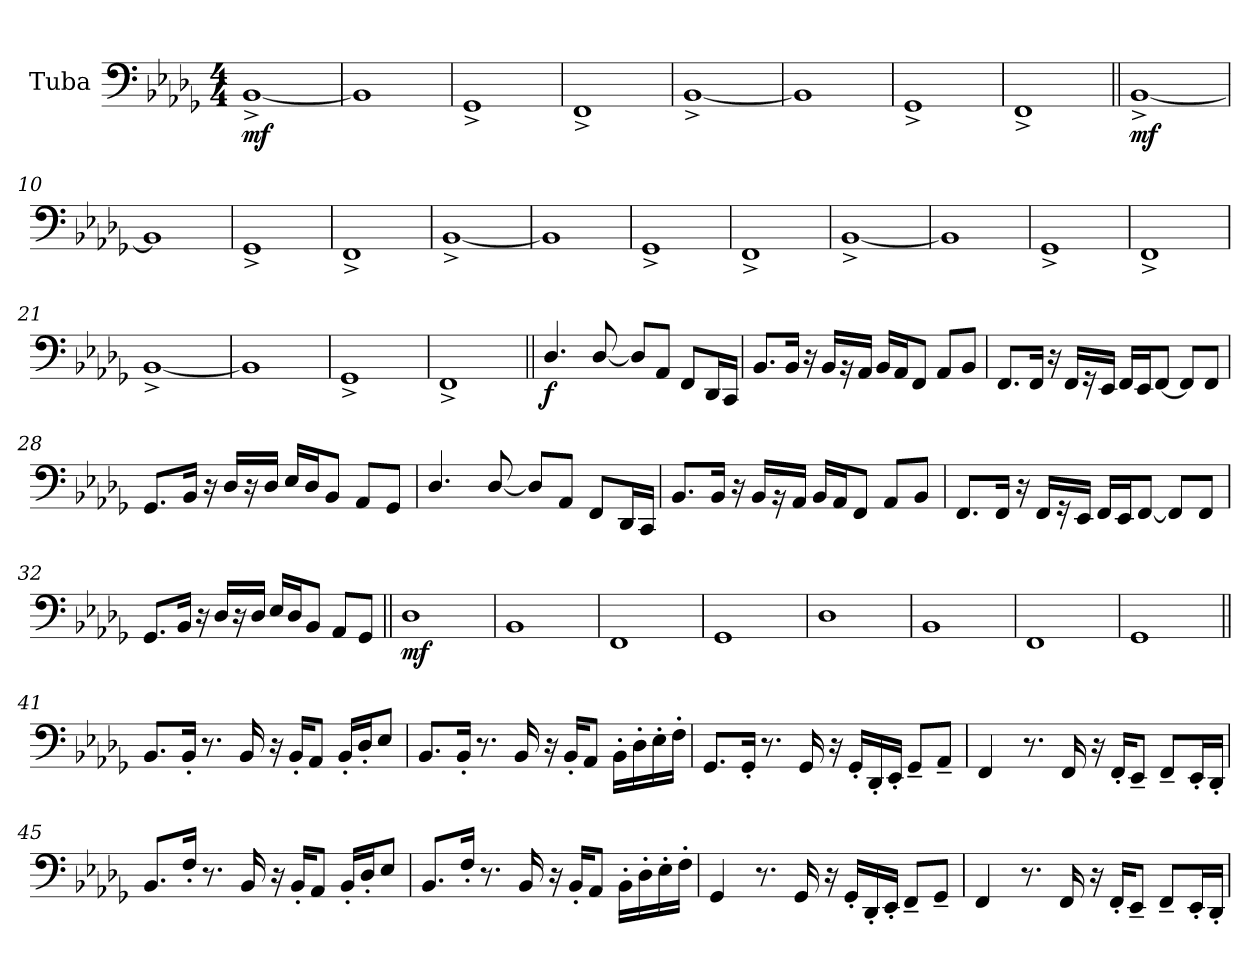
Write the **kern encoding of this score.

**kern	**dynam
*part1	*part1
*staff1	*staff1
*I"Tuba	*
!!LO:PB:g=z
*clefF4	*
*k[b-e-a-d-g-]	*
*b-:	*
*M4/4	*
*MM90	*
=1	=1
!	!LO:DY:b
[1BB-^</	mf
=2	=2
1BB-/]	.
=3	=3
1GG-^</	.
=4	=4
1FF^</	.
=5	=5
[1BB-^</	.
=6	=6
1BB-/]	.
=7	=7
1GG-^</	.
=8	=8
1FF^</	.
!!LO:LB:g=z
=9||	=9||
!	!LO:DY:b
[1BB-^</	mf
=10	=10
1BB-/]	.
=11	=11
1GG-^</	.
=12	=12
1FF^</	.
=13	=13
[1BB-^</	.
=14	=14
1BB-/]	.
=15	=15
1GG-^</	.
=16	=16
1FF^</	.
=17	=17
[1BB-^</	.
!!LO:LB:g=z
=18	=18
1BB-/]	.
=19	=19
1GG-^</	.
=20	=20
1FF^</	.
=21	=21
[1BB-^</	.
=22	=22
1BB-/]	.
=23	=23
1GG-^</	.
=24	=24
1FF^</	.
=25||	=25||
!	!LO:DY:b
4.D-/	f
[8D-/	.
8D-/L]	.
8AA-/J	.
8FF/L	.
16DD-/L	.
16CC/JJ	.
!!LO:LB:g=z
=26	=26
8.BB-/L	.
16BB-/Jk	.
16r	.
16BB-/LL	.
16r	.
16AA-/JJ	.
16BB-/LL	.
16AA-/J	.
8FF/J	.
8AA-/L	.
8BB-/J	.
=27	=27
8.FF/L	.
16FF/Jk	.
16r	.
16FF/LL	.
16r	.
16EE-/JJ	.
16FF/LL	.
16EE-/J	.
[8FF/J	.
8FF/L]	.
8FF/J	.
=28	=28
8.GG-/L	.
16BB-/Jk	.
16r	.
16D-/LL	.
16r	.
16D-/JJ	.
16E-/LL	.
16D-/J	.
8BB-/J	.
8AA-/L	.
8GG-/J	.
!!LO:LB:g=z
=29	=29
4.D-/	.
[8D-/	.
8D-/L]	.
8AA-/J	.
8FF/L	.
16DD-/L	.
16CC/JJ	.
=30	=30
8.BB-/L	.
16BB-/Jk	.
16r	.
16BB-/LL	.
16r	.
16AA-/JJ	.
16BB-/LL	.
16AA-/J	.
8FF/J	.
8AA-/L	.
8BB-/J	.
=31	=31
8.FF/L	.
16FF/Jk	.
16r	.
16FF/LL	.
16r	.
16EE-/JJ	.
16FF/LL	.
16EE-/J	.
[8FF/J	.
8FF/L]	.
8FF/J	.
!!LO:LB:g=z
=32	=32
8.GG-/L	.
16BB-/Jk	.
16r	.
16D-/LL	.
16r	.
16D-/JJ	.
16E-/LL	.
16D-/J	.
8BB-/J	.
8AA-/L	.
8GG-/J	.
=33||	=33||
!	!LO:DY:b
1D-/	mf
=34	=34
1BB-/	.
=35	=35
1FF/	.
=36	=36
1GG-/	.
=37	=37
1D-\	.
=38	=38
1BB-/	.
!!LO:LB:g=z
=39	=39
1FF/	.
=40	=40
1GG-/	.
=41||	=41||
8.BB-/L	.
16BB-'</Jk	.
8.r	.
16BB-/	.
16r	.
16BB-'</KL	.
8AA-/J	.
16BB-'</LL	.
16D-'</J	.
8E-/J	.
=42	=42
8.BB-/L	.
16BB-'</Jk	.
8.r	.
16BB-/	.
16r	.
16BB-'</KL	.
8AA-/J	.
16BB-'>\LL	.
16D-'>\	.
16E-'>\	.
16F'>\JJ	.
!!LO:LB:g=z
=43	=43
8.GG-/L	.
16GG-'</Jk	.
8.r	.
16GG-/	.
16r	.
16GG-'</LL	.
16DD-'</	.
16EE-'</JJ	.
8GG-~</L	.
8AA-~</J	.
=44	=44
4FF/	.
8.r	.
16FF/	.
16r	.
16FF'</KL	.
8EE-~</J	.
8FF~</L	.
16EE-'</L	.
16DD-'</JJ	.
=45	=45
8.BB-/L	.
16F'</Jk	.
8.r	.
16BB-/	.
16r	.
16BB-'</KL	.
8AA-/J	.
16BB-'</LL	.
16D-'</J	.
8E-/J	.
!!LO:PB:g=z
=46	=46
8.BB-/L	.
16F'</Jk	.
8.r	.
16BB-/	.
16r	.
16BB-'</KL	.
8AA-/J	.
16BB-'>\LL	.
16D-'>\	.
16E-'>\	.
16F'>\JJ	.
=47	=47
4GG-/	.
8.r	.
16GG-/	.
16r	.
16GG-'</LL	.
16DD-'</	.
16EE-'</JJ	.
8FF~</L	.
8GG-~</J	.
=48	=48
4FF/	.
8.r	.
16FF/	.
16r	.
16FF'</KL	.
8EE-~</J	.
8FF~</L	.
16EE-'</L	.
16DD-'</JJ	.
=	=
*-	*-
